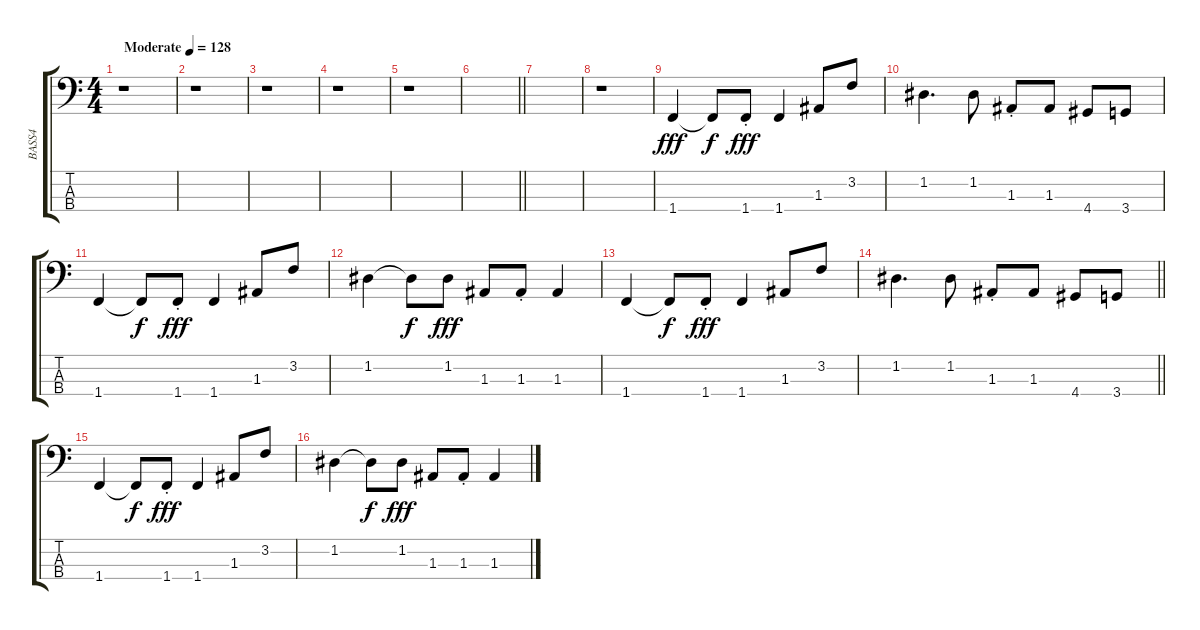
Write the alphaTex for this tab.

\track ("BASS4" "BASS4") {instrument electricbassfinger}
\staff {score tabs}
\tuning (G2 D2 A1 E1) {hide}
\ts (4 4)
\tempo (128 "Moderate")
\clef f4
\ks c
r.1{dy fff instrument electricbassfinger} |
r.1 |
r.1 |
r.1 |
r.1 |
\barLineRight lightlight
|
|
r.1 |
1.4.4 1.4{t}.8{dy f} 1.4{st}.8{dy fff} 1.4.4 1.3.8 3.2.8 |
1.2.4{d} 1.2.8 1.3{st}.8 1.3.8 4.4.8 3.4.8 |
1.4.4 1.4{t}.8{dy f} 1.4{st}.8{dy fff} 1.4.4 1.3.8 3.2.8 |
1.2.4 1.2{t}.8{dy f} 1.2.8{dy fff} 1.3.8 1.3{st}.8 1.3.4 |
1.4.4 1.4{t}.8{dy f} 1.4{st}.8{dy fff} 1.4.4 1.3.8 3.2.8 |
\barLineRight lightlight
1.2.4{d} 1.2.8 1.3{st}.8 1.3.8 4.4.8 3.4.8 |
1.4.4 1.4{t}.8{dy f} 1.4{st}.8{dy fff} 1.4.4 1.3.8 3.2.8 |
1.2.4 1.2{t}.8{dy f} 1.2.8{dy fff} 1.3.8 1.3{st}.8 1.3.4
